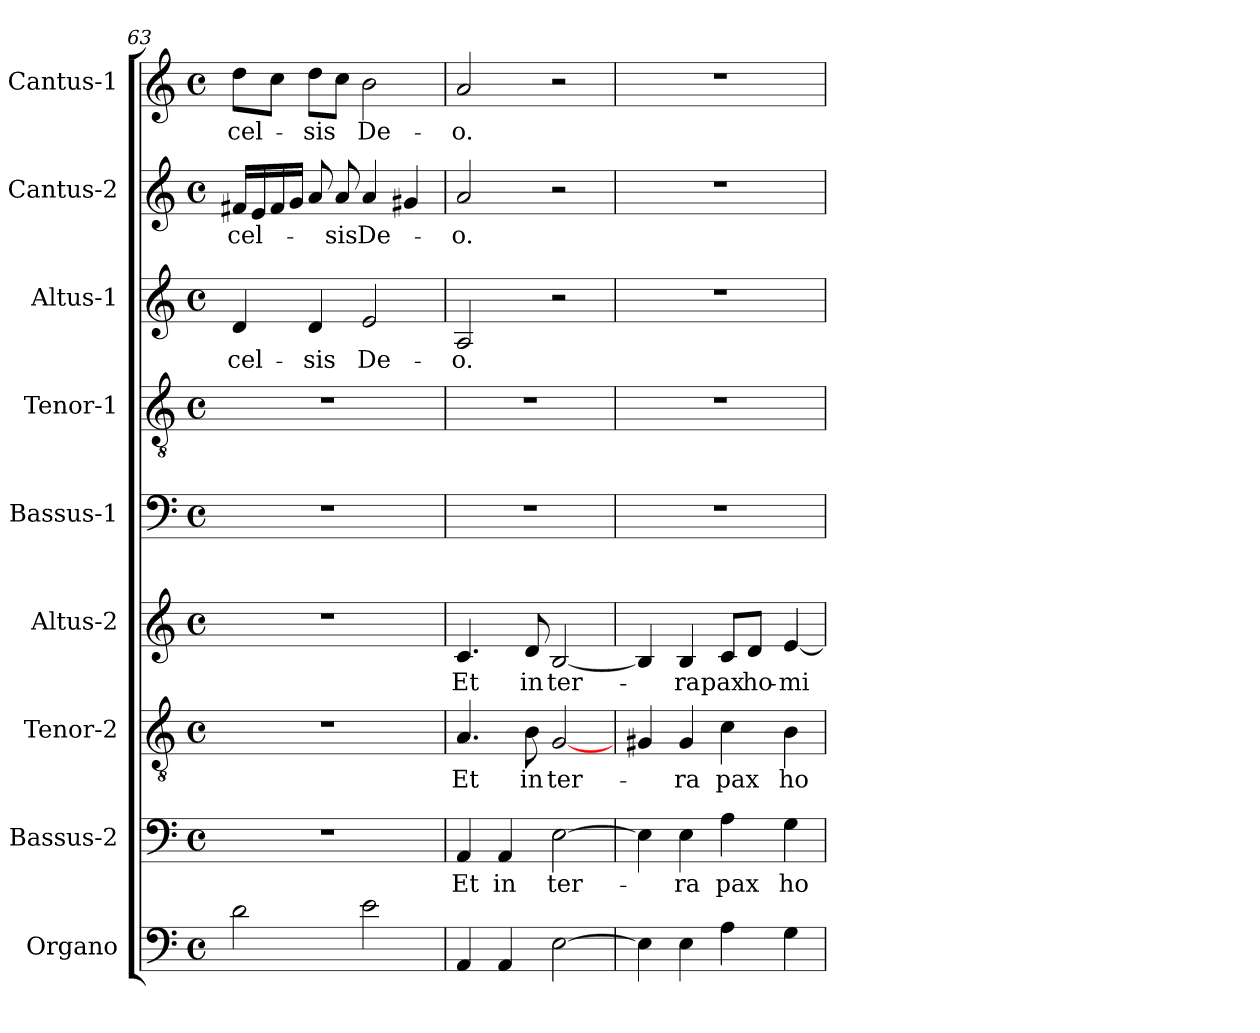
**kern	**kern	**text	**kern	**text	**kern	**text	**kern	**kern	**kern	**text	**kern	**text	**kern	**text
*part9	*part8	*part8	*part7	*part7	*part6	*part6	*part5	*part4	*part3	*part3	*part2	*part2	*part1	*part1
*staff9	*staff8	*staff8	*staff7	*staff7	*staff6	*staff6	*staff5	*staff4	*staff3	*staff3	*staff2	*staff2	*staff1	*staff1
*I"Organo	*I"Bassus-2	*	*I"Tenor-2	*	*I"Altus-2	*	*I"Bassus-1	*I"Tenor-1	*I"Altus-1	*	*I"Cantus-2	*	*I"Cantus-1	*
*I'Og	*I'B2	*	*	*	*I'A2	*	*I'B1	*I'T1	*I'A1	*	*I'C2	*	*I'C1	*
*clefF4	*clefF4	*	*clefGv2	*	*clefG2	*	*clefF4	*clefGv2	*clefG2	*	*clefG2	*	*clefG2	*
*k[]	*k[]	*	*k[]	*	*k[]	*	*k[]	*k[]	*k[]	*	*k[]	*	*k[]	*
*C:	*C:	*	*C:	*	*C:	*	*C:	*C:	*C:	*	*C:	*	*C:	*
*M4/4	*M4/4	*	*M4/4	*	*M4/4	*	*M4/4	*M4/4	*M4/4	*	*M4/4	*	*M4/4	*
*met(c)	*met(c)	*	*met(c)	*	*met(c)	*	*met(c)	*met(c)	*met(c)	*	*met(c)	*	*met(c)	*
=63	=63	=63	=63	=63	=63	=63	=63	=63	=63	=63	=63	=63	=63	=63
!	!	!	!	!	!	!	!	!	!	!LO:LY:b	!	!	!	!
!	!	!	!	!	!	!	!	!	!	!	!	!LO:LY:b	!	!
!	!	!	!	!	!	!	!	!	!	!	!	!	!	!LO:LY:b
2d\	1r	.	1r	.	1r	.	1r	1r	4d/	-cel-	16f#X/LL	-cel-	8dd\L	-cel-
.	.	.	.	.	.	.	.	.	.	.	16e/	.	.	.
.	.	.	.	.	.	.	.	.	.	.	16f#/	.	8cc\J	.
.	.	.	.	.	.	.	.	.	.	.	16g/JJ	.	.	.
!	!	!	!	!	!	!	!	!	!	!LO:LY:b	!	!	!	!
!	!	!	!	!	!	!	!	!	!	!	!	!	!	!LO:LY:b
.	.	.	.	.	.	.	.	.	4d/	-sis	8a/	.	8dd\L	-sis
!	!	!	!	!	!	!	!	!	!	!	!	!LO:LY:b	!	!
.	.	.	.	.	.	.	.	.	.	.	8a/	-sis	8cc\J	.
!	!	!	!	!	!	!	!	!	!	!LO:LY:b	!	!	!	!
!	!	!	!	!	!	!	!	!	!	!	!	!LO:LY:b	!	!
!	!	!	!	!	!	!	!	!	!	!	!	!	!	!LO:LY:b
2e\	.	.	.	.	.	.	.	.	2e/	De-	4a/	De-	2b\	De-
.	.	.	.	.	.	.	.	.	.	.	4g#X/	.	.	.
=64	=64	=64	=64	=64	=64	=64	=64	=64	=64	=64	=64	=64	=64	=64
!	!	!LO:LY:b	!	!	!	!	!	!	!	!	!	!	!	!
!	!	!	!	!LO:LY:b	!	!	!	!	!	!	!	!	!	!
!	!	!	!	!	!	!LO:LY:b	!	!	!	!	!	!	!	!
!	!	!	!	!	!	!	!	!	!	!LO:LY:b	!	!	!	!
!	!	!	!	!	!	!	!	!	!	!	!	!LO:LY:b	!	!
!	!	!	!	!	!	!	!	!	!	!	!	!	!	!LO:LY:b
4AA/	4AA/	Et	4.A/	Et	4.c/	Et	1r	1r	2A/	-o.	2a/	-o.	2a/	-o.
!	!	!LO:LY:b	!	!	!	!	!	!	!	!	!	!	!	!
4AA/	4AA/	in	.	.	.	.	.	.	.	.	.	.	.	.
!	!	!	!	!LO:LY:b	!	!	!	!	!	!	!	!	!	!
!	!	!	!	!	!	!LO:LY:b	!	!	!	!	!	!	!	!
.	.	.	8B\	in	8d/	in	.	.	.	.	.	.	.	.
!	!	!LO:LY:b	!	!	!	!	!	!	!	!	!	!	!	!
!	!	!	!	!LO:LY:b	!	!	!	!	!	!	!	!	!	!
!	!	!	!	!	!	!LO:LY:b	!	!	!	!	!	!	!	!
[2E\	[2E\	ter-	[2G/	ter-	[2B/	ter-	.	.	2r	.	2r	.	2r	.
=65	=65	=65	=65	=65	=65	=65	=65	=65	=65	=65	=65	=65	=65	=65
4E\]	4E\]	.	4G#X/	.	4B/]	.	1r	1r	1r	.	1r	.	1r	.
!	!	!LO:LY:b	!	!	!	!	!	!	!	!	!	!	!	!
!	!	!	!	!LO:LY:b	!	!	!	!	!	!	!	!	!	!
!	!	!	!	!	!	!LO:LY:b	!	!	!	!	!	!	!	!
4E\	4E\	-ra	4G#/	-ra	4B/	-ra	.	.	.	.	.	.	.	.
!	!	!LO:LY:b	!	!	!	!	!	!	!	!	!	!	!	!
!	!	!	!	!LO:LY:b	!	!	!	!	!	!	!	!	!	!
!	!	!	!	!	!	!LO:LY:b	!	!	!	!	!	!	!	!
4A\	4A\	pax	4c\	pax	8c/L	pax	.	.	.	.	.	.	.	.
!	!	!	!	!	!	!LO:LY:b	!	!	!	!	!	!	!	!
.	.	.	.	.	8d/J	ho-	.	.	.	.	.	.	.	.
!	!	!LO:LY:b	!	!	!	!	!	!	!	!	!	!	!	!
!	!	!	!	!LO:LY:b	!	!	!	!	!	!	!	!	!	!
!	!	!	!	!	!	!LO:LY:b	!	!	!	!	!	!	!	!
4G\	4G\	ho-	4B\	ho-	[4e/	-mi-	.	.	.	.	.	.	.	.
=	=	=	=	=	=	=	=	=	=	=	=	=	=	=
*-	*-	*-	*-	*-	*-	*-	*-	*-	*-	*-	*-	*-	*-	*-
